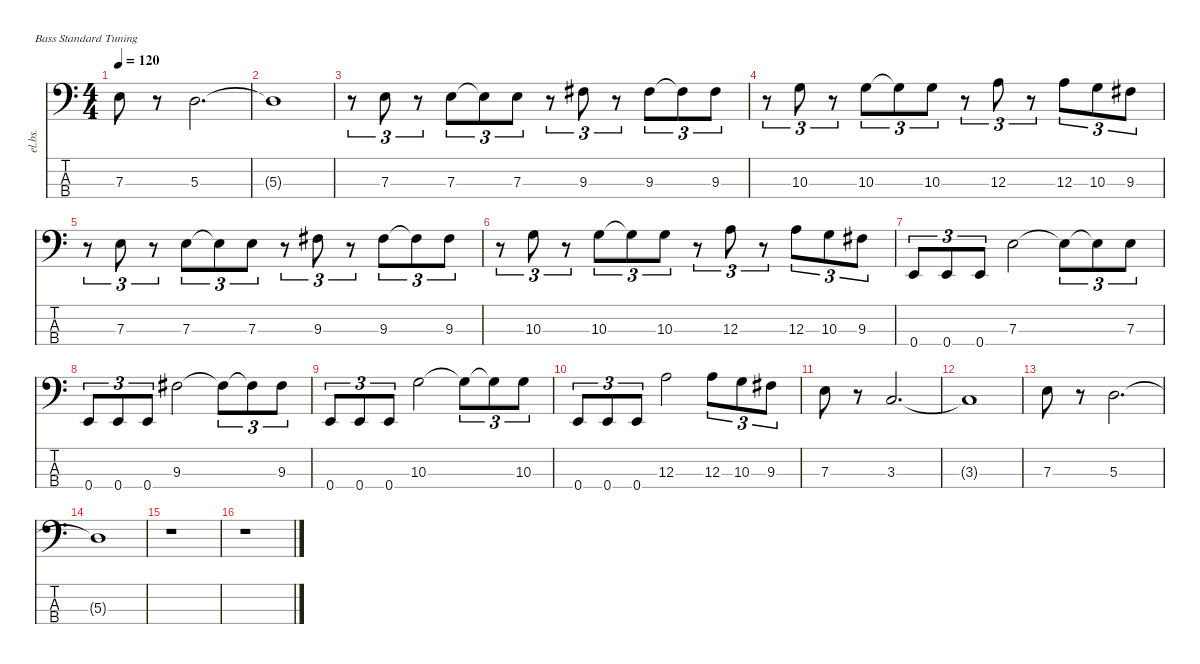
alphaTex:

\defaultSystemsLayout 4
\hideDynamics
\bracketExtendMode nobrackets
\otherSystemsTrackNameOrientation horizontal
\track ("Bass" "el.bs.") {instrument electricbassfinger}
\staff {score tabs}
\tuning (G2 D2 A1 E1)
\ts (4 4)
\tempo 120
\clef f4
\ks c
7.3.8{dy f beam Down} r.8{beam Down} 5.3.2{d beam Down} |
5.3{t}.1{beam Down} |
r.8{tu (3 2) beam Down} 7.3.8{tu (3 2) beam Down} r.8{tu (3 2) beam Down} 7.3.8{tu (3 2) beam Down} 7.3{t}.8{tu (3 2) beam Down} 7.3.8{tu (3 2) beam Down} r.8{tu (3 2) beam Down} 9.3{acc #}.8{tu (3 2) beam Down} r.8{tu (3 2) beam Down} 9.3{acc #}.8{tu (3 2) beam Down} 9.3{t acc #}.8{tu (3 2) beam Down} 9.3{acc #}.8{tu (3 2) beam Down} |
r.8{tu (3 2) beam Down} 10.3.8{tu (3 2) beam Down} r.8{tu (3 2) beam Down} 10.3.8{tu (3 2) beam Down} 10.3{t}.8{tu (3 2) beam Down} 10.3.8{tu (3 2) beam Down} r.8{tu (3 2) beam Down} 12.3.8{tu (3 2) beam Down} r.8{tu (3 2) beam Down} 12.3.8{tu (3 2) beam Down} 10.3.8{tu (3 2) beam Down} 9.3{acc #}.8{tu (3 2) beam Down} |
r.8{tu (3 2) beam Down} 7.3.8{tu (3 2) beam Down} r.8{tu (3 2) beam Down} 7.3.8{tu (3 2) beam Down} 7.3{t}.8{tu (3 2) beam Down} 7.3.8{tu (3 2) beam Down} r.8{tu (3 2) beam Down} 9.3{acc #}.8{tu (3 2) beam Down} r.8{tu (3 2) beam Down} 9.3{acc #}.8{tu (3 2) beam Down} 9.3{t acc #}.8{tu (3 2) beam Down} 9.3{acc #}.8{tu (3 2) beam Down} |
r.8{tu (3 2) beam Down} 10.3.8{tu (3 2) beam Down} r.8{tu (3 2) beam Down} 10.3.8{tu (3 2) beam Down} 10.3{t}.8{tu (3 2) beam Down} 10.3.8{tu (3 2) beam Down} r.8{tu (3 2) beam Down} 12.3.8{tu (3 2) beam Down} r.8{tu (3 2) beam Down} 12.3.8{tu (3 2) beam Down} 10.3.8{tu (3 2) beam Down} 9.3{acc #}.8{tu (3 2) beam Down} |
0.4.8{tu (3 2) beam Up} 0.4.8{tu (3 2) beam Up} 0.4.8{tu (3 2) beam Up} 7.3.2{beam Down} 7.3{t}.8{tu (3 2) beam Down} 7.3{t}.8{tu (3 2) beam Down} 7.3.8{tu (3 2) beam Down} |
0.4.8{tu (3 2) beam Up} 0.4.8{tu (3 2) beam Up} 0.4.8{tu (3 2) beam Up} 9.3{acc #}.2{beam Down} 9.3{t acc #}.8{tu (3 2) beam Down} 9.3{t acc #}.8{tu (3 2) beam Down} 9.3{acc #}.8{tu (3 2) beam Down} |
0.4.8{tu (3 2) beam Up} 0.4.8{tu (3 2) beam Up} 0.4.8{tu (3 2) beam Up} 10.3.2{beam Down} 10.3{t}.8{tu (3 2) beam Down} 10.3{t}.8{tu (3 2) beam Down} 10.3.8{tu (3 2) beam Down} |
0.4.8{tu (3 2) beam Up} 0.4.8{tu (3 2) beam Up} 0.4.8{tu (3 2) beam Up} 12.3.2{beam Down} 12.3.8{tu (3 2) beam Down} 10.3.8{tu (3 2) beam Down} 9.3{acc #}.8{tu (3 2) beam Down} |
7.3.8{beam Down} r.8{beam Down} 3.3.2{d beam Up} |
3.3{t}.1{beam Up} |
7.3.8{beam Down} r.8{beam Down} 5.3.2{d beam Down} |
5.3{t}.1{beam Down} |
r.1{beam Down} |
r.1{beam Down}
